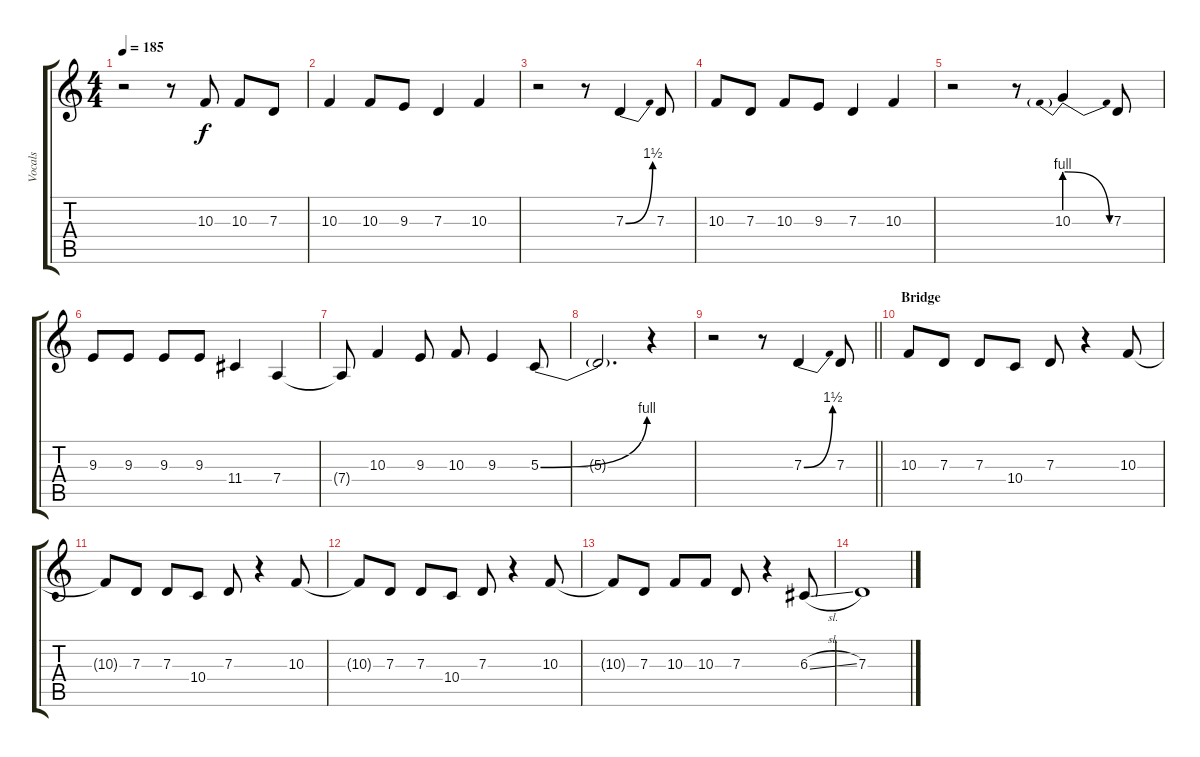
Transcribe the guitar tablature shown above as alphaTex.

\track ("Vocals" "Vocals") {instrument brightacousticpiano}
\staff {score tabs}
\tuning (E4 B3 G3 D3 A2 E2) {hide}
\ts (4 4)
\tempo 185
\clef g2
\ks c
r.2{dy f} r.8 10.3.8 10.3.8 7.3.8 |
10.3.4 10.3.8 9.3.8 7.3.4 10.3.4 |
r.2 r.8 7.3{be (bend 0 0 60 6)}.4 7.3.8 |
10.3.8 7.3.8 10.3.8 9.3.8 7.3.4 10.3.4 |
r.2 r.8 10.3{be (prebendrelease 0 4 60 0)}.4 7.3.8 |
9.3.8 9.3.8 9.3.8 9.3.8 11.4.4 7.4.4 |
7.4{t}.8 10.3.4 9.3.8 10.3.8 9.3.4 5.3{be (bend 0 0 60 4)}.8 |
5.3{t}.2{d} r.4 |
\barLineRight lightlight
r.2 r.8 7.3{be (bend 0 0 60 6)}.4 7.3.8 |
\section ("" "Bridge")
10.3.8 7.3.8 7.3.8 10.4.8 7.3.8 r.4 10.3.8 |
10.3{t}.8 7.3.8 7.3.8 10.4.8 7.3.8 r.4 10.3.8 |
10.3{t}.8 7.3.8 7.3.8 10.4.8 7.3.8 r.4 10.3.8 |
10.3{t}.8 7.3.8 10.3.8 10.3.8 7.3.8 r.4 6.3{sl}.8 |
7.3.1
